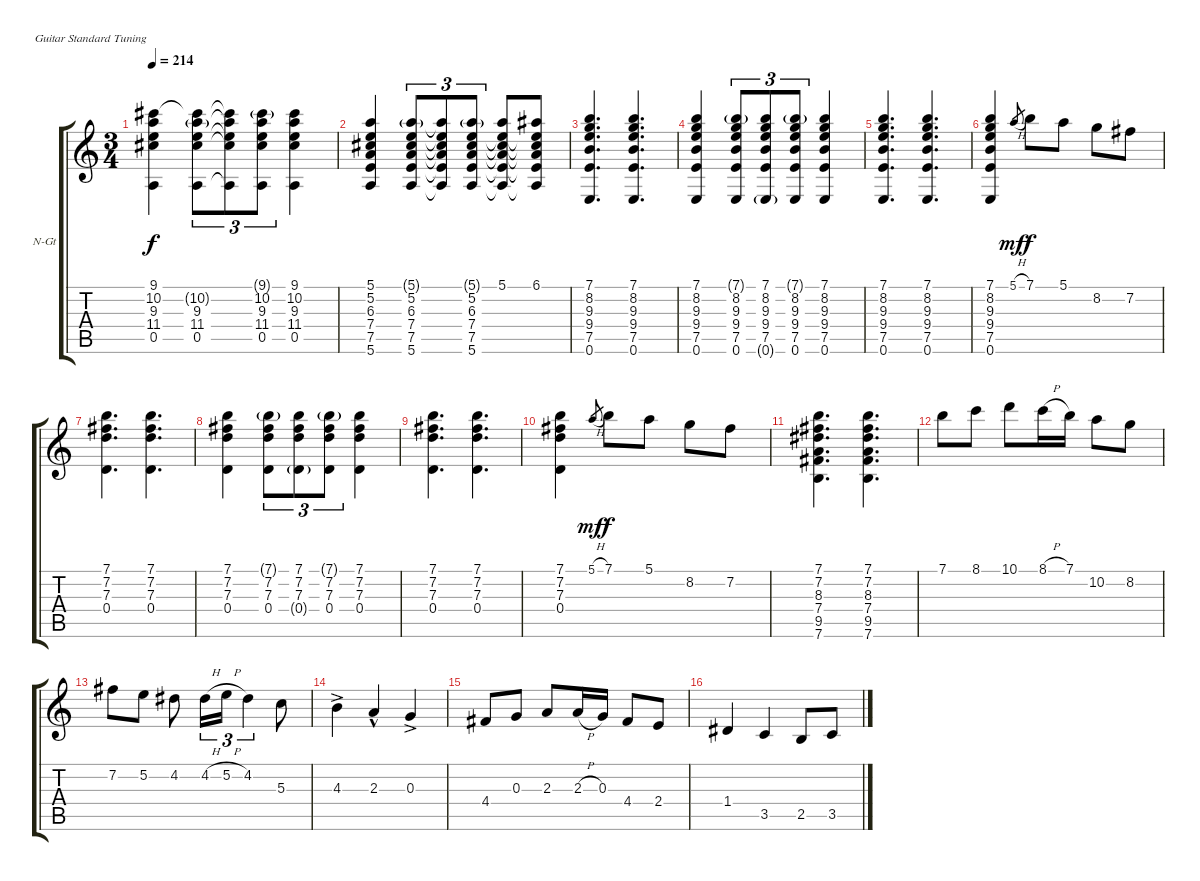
\defaultSystemsLayout 4
\bracketExtendMode groupsimilarinstruments
\firstSystemTrackNameOrientation horizontal
\otherSystemsTrackNameOrientation horizontal
\track ("Solo Guitar" "N-Gt") {instrument acousticguitarnylon}
\staff {score tabs}
\tuning (E4 B3 G3 D3 A2 E2)
\ts (3 4)
\tempo 214
\clef g2
\ks c
(9.1 10.2 9.3 11.4 0.5).4{dy f} (9.1{t} 10.2{g} 9.3 11.4 0.5).8{tu (3 2)} (9.1{t} 10.2{t} 9.3{t} 11.4{t} 0.5{t}).8{tu (3 2)} (9.1{g} 10.2 9.3 11.4 0.5).8{tu (3 2)} (9.1 10.2 9.3 11.4 0.5).4 |
(5.1 5.2 6.3 7.4 7.5 5.6).4 (5.1{g} 5.2 6.3 7.4 7.5 5.6).8{tu (3 2)} (5.1{t} 5.2{t} 6.3{t} 7.4{t} 7.5{t} 5.6{t}).8{tu (3 2)} (5.1{g} 5.2 6.3 7.4 7.5 5.6).8{tu (3 2)} (5.1 5.2{t} 6.3{t} 7.4{t} 7.5{t} 5.6{t}).8 (6.1 5.2{t} 6.3{t} 7.4{t} 7.5{t} 5.6{t}).8 |
(7.1 8.2 9.3 9.4 7.5 0.6).4{d} (7.1 8.2 9.3 9.4 7.5 0.6).4{d} |
(7.1 8.2 9.3 9.4 7.5 0.6).4 (7.1{g} 8.2 9.3 9.4 7.5 0.6).8{tu (3 2)} (7.1 8.2 9.3 9.4 7.5 0.6{g}).8{tu (3 2)} (7.1{g} 8.2 9.3 9.4 7.5 0.6).8{tu (3 2)} (7.1 8.2 9.3 9.4 7.5 0.6).4 |
(7.1 8.2 9.3 9.4 7.5 0.6).4{d} (7.1 8.2 9.3 9.4 7.5 0.6).4{d} |
(7.1 8.2 9.3 9.4 7.5 0.6).4 5.1{h}.8{gr dy mf} 7.1.8{dy f} 5.1.8 8.2.8 7.2.8 |
(7.1 7.2 7.3 0.4).4{d} (7.1 7.2 7.3 0.4).4{d} |
(7.1 7.2 7.3 0.4).4 (7.1{g} 7.2 7.3 0.4).8{tu (3 2)} (7.1 7.2 7.3 0.4{g}).8{tu (3 2)} (7.1{g} 7.2 7.3 0.4).8{tu (3 2)} (7.1 7.2 7.3 0.4).4 |
(7.1 7.2 7.3 0.4).4{d} (7.1 7.2 7.3 0.4).4{d} |
(7.1 7.2 7.3 0.4).4 5.1{h}.8{gr dy mf} 7.1.8{dy f} 5.1.8 8.2.8 7.2.8 |
(7.1 7.2 8.3 7.4 9.5 7.6).4{d} (7.1 7.2 8.3 7.4 9.5 7.6).4{d} |
7.1.8 8.1.8 10.1.8 8.1{h}.16 7.1.16 10.2.8 8.2.8 |
7.2.8 5.2.8 4.2.8 4.2{h}.16{tu (3 2)} 5.2{h}.16{tu (3 2)} 4.2.4{tu (3 2)} 5.3.8 |
4.3{ac}.4 2.3{hac}.4 0.3{ac}.4 |
4.4.8 0.3.8 2.3.8 2.3{h}.16 0.3.16 4.4.8 2.4.8 |
1.4.4 3.5.4 2.5.8 3.5.8
